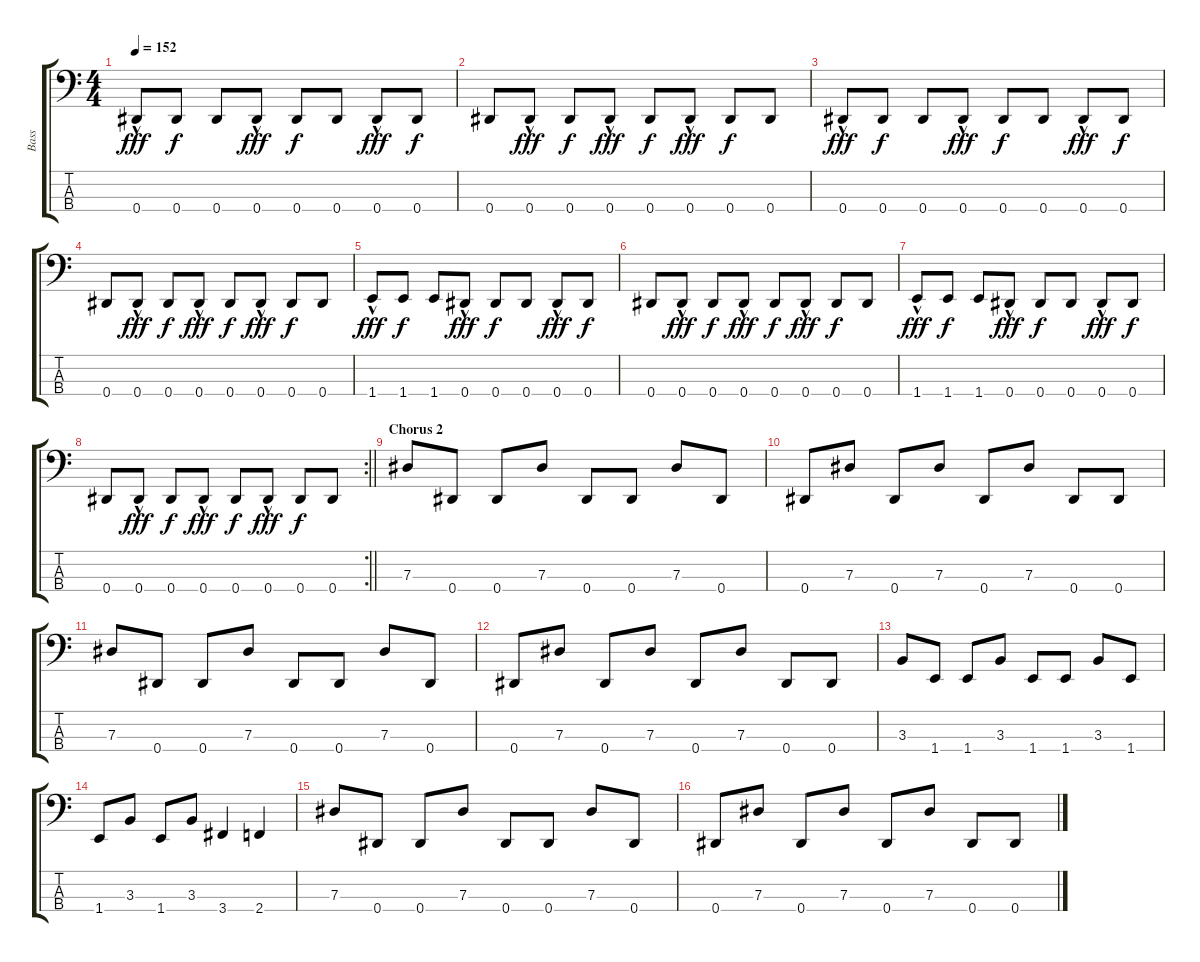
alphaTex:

\track ("Bass" "Bass") {instrument electricbassfinger}
\staff {score tabs}
\tuning (Gb2 Db2 Ab1 Eb1) {hide}
\ts (4 4)
\tempo 152
\clef f4
\ks c
0.4{hac}.8{dy fff} 0.4.8{dy f} 0.4.8 0.4{hac}.8{dy fff} 0.4.8{dy f} 0.4.8 0.4{hac}.8{dy fff} 0.4.8{dy f} |
0.4.8 0.4{hac}.8{dy fff} 0.4.8{dy f} 0.4{hac}.8{dy fff} 0.4.8{dy f} 0.4{hac}.8{dy fff} 0.4.8{dy f} 0.4.8 |
0.4{hac}.8{dy fff} 0.4.8{dy f} 0.4.8 0.4{hac}.8{dy fff} 0.4.8{dy f} 0.4.8 0.4{hac}.8{dy fff} 0.4.8{dy f} |
0.4.8 0.4{hac}.8{dy fff} 0.4.8{dy f} 0.4{hac}.8{dy fff} 0.4.8{dy f} 0.4{hac}.8{dy fff} 0.4.8{dy f} 0.4.8 |
1.4{hac}.8{dy fff} 1.4.8{dy f} 1.4.8 0.4{hac}.8{dy fff} 0.4.8{dy f} 0.4.8 0.4{hac}.8{dy fff} 0.4.8{dy f} |
0.4.8 0.4{hac}.8{dy fff} 0.4.8{dy f} 0.4{hac}.8{dy fff} 0.4.8{dy f} 0.4{hac}.8{dy fff} 0.4.8{dy f} 0.4.8 |
1.4{hac}.8{dy fff} 1.4.8{dy f} 1.4.8 0.4{hac}.8{dy fff} 0.4.8{dy f} 0.4.8 0.4{hac}.8{dy fff} 0.4.8{dy f} |
\rc 2
\barLineRight lightlight
0.4.8 0.4{hac}.8{dy fff} 0.4.8{dy f} 0.4{hac}.8{dy fff} 0.4.8{dy f} 0.4{hac}.8{dy fff} 0.4.8{dy f} 0.4.8 |
\section ("" "Chorus 2")
7.3.8 0.4.8 0.4.8 7.3.8 0.4.8 0.4.8 7.3.8 0.4.8 |
0.4.8 7.3.8 0.4.8 7.3.8 0.4.8 7.3.8 0.4.8 0.4.8 |
7.3.8 0.4.8 0.4.8 7.3.8 0.4.8 0.4.8 7.3.8 0.4.8 |
0.4.8 7.3.8 0.4.8 7.3.8 0.4.8 7.3.8 0.4.8 0.4.8 |
3.3.8 1.4.8 1.4.8 3.3.8 1.4.8 1.4.8 3.3.8 1.4.8 |
1.4.8 3.3.8 1.4.8 3.3.8 3.4.4 2.4.4 |
7.3.8 0.4.8 0.4.8 7.3.8 0.4.8 0.4.8 7.3.8 0.4.8 |
0.4.8 7.3.8 0.4.8 7.3.8 0.4.8 7.3.8 0.4.8 0.4.8
